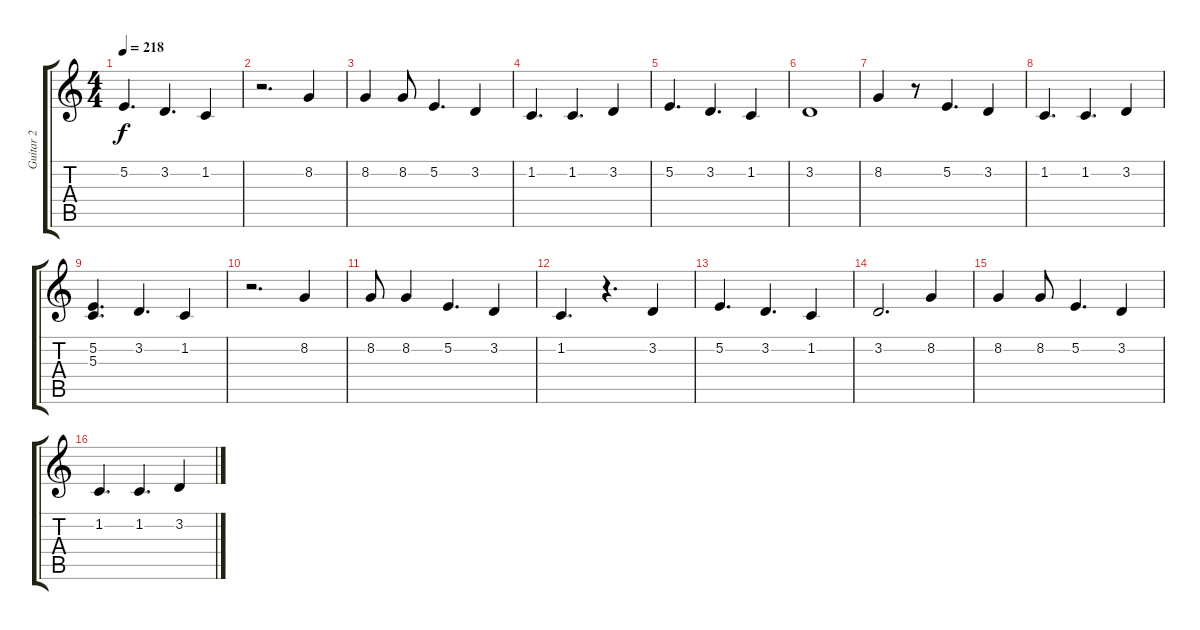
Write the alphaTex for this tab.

\track ("Guitar 2" "Guitar 2") {instrument musicbox}
\staff {score tabs}
\tuning (E4 B3 G3 D3 A2 E2) {hide}
\ts (4 4)
\tempo 218
\clef g2
\ks c
5.2.4{d dy f} 3.2.4{d} 1.2.4 |
r.2{d} 8.2.4 |
8.2.4 8.2.8 5.2.4{d} 3.2.4 |
1.2.4{d} 1.2.4{d} 3.2.4 |
5.2.4{d} 3.2.4{d} 1.2.4 |
3.2.1 |
8.2.4 r.8 5.2.4{d} 3.2.4 |
1.2.4{d} 1.2.4{d} 3.2.4 |
(5.2 5.3).4{d} 3.2.4{d} 1.2.4 |
r.2{d} 8.2.4 |
8.2.8 8.2.4 5.2.4{d} 3.2.4 |
1.2.4{d} r.4{d} 3.2.4 |
5.2.4{d} 3.2.4{d} 1.2.4 |
3.2.2{d} 8.2.4 |
8.2.4 8.2.8 5.2.4{d} 3.2.4 |
1.2.4{d} 1.2.4{d} 3.2.4
